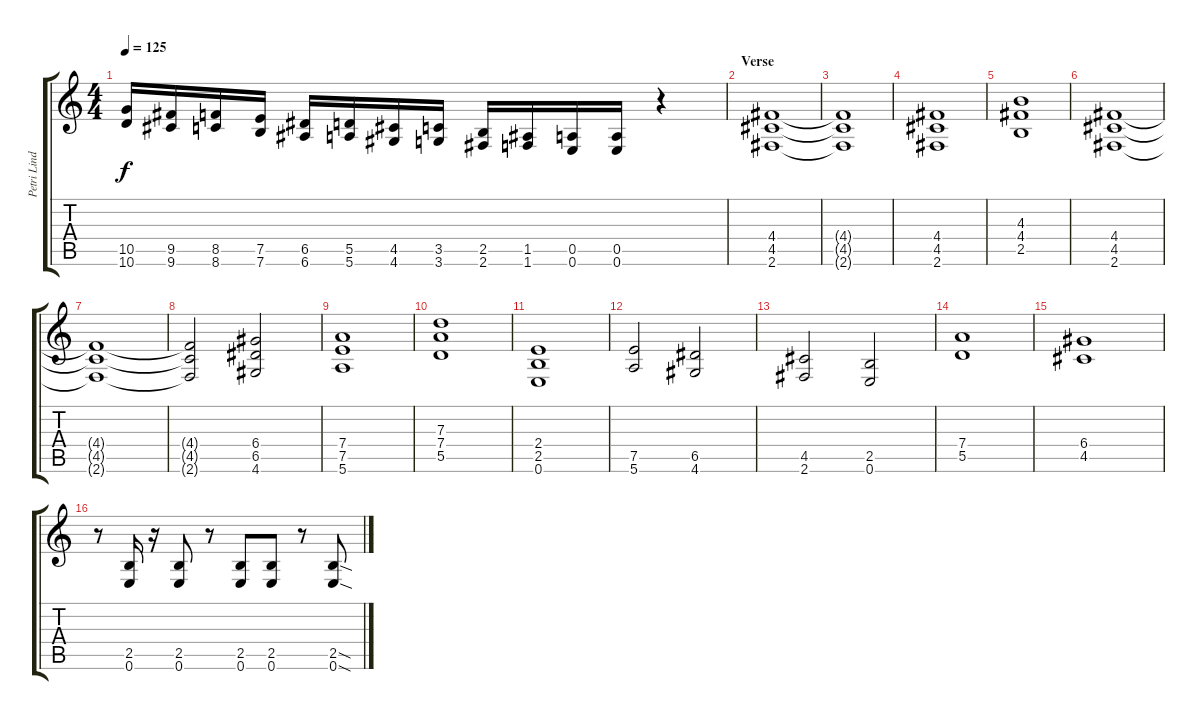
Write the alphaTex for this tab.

\track ("Petri Lindroos" "Petri Lind") {instrument distortionguitar}
\staff {score tabs}
\tuning (E4 B3 G3 D3 A2 E2) {hide}
\ts (4 4)
\tempo 125
\clef g2
\ks c
(10.5 10.6).16{dy f instrument guitarfretnoise} (9.5 9.6).16 (8.5 8.6).16 (7.5 7.6).16 (6.5 6.6).16 (5.5 5.6).16 (4.5 4.6).16 (3.5 3.6).16 (2.5 2.6).16 (1.5 1.6).16 (0.5 0.6).16 (0.5 0.6).16 r.4 |
\section ("" "Verse")
(4.4 4.5 2.6).1{instrument distortionguitar} |
(4.4{t} 4.5{t} 2.6{t}).1 |
(4.4 4.5 2.6).1 |
(4.3 4.4 2.5).1 |
(4.4 4.5 2.6).1 |
(4.4{t} 4.5{t} 2.6{t}).1 |
(4.4{t} 4.5{t} 2.6{t}).2 (6.4 6.5 4.6).2 |
(7.4 7.5 5.6).1 |
(7.3 7.4 5.5).1 |
(2.4 2.5 0.6).1 |
(7.5 5.6).2 (6.5 4.6).2 |
(4.5 2.6).2 (2.5 0.6).2 |
(7.4 5.5).1 |
(6.4 4.5).1 |
r.8 (2.5 0.6).16 r.16 (2.5 0.6).8 r.8 (2.5 0.6).8 (2.5 0.6).8 r.8 (2.5{sod} 0.6{sod}).8
